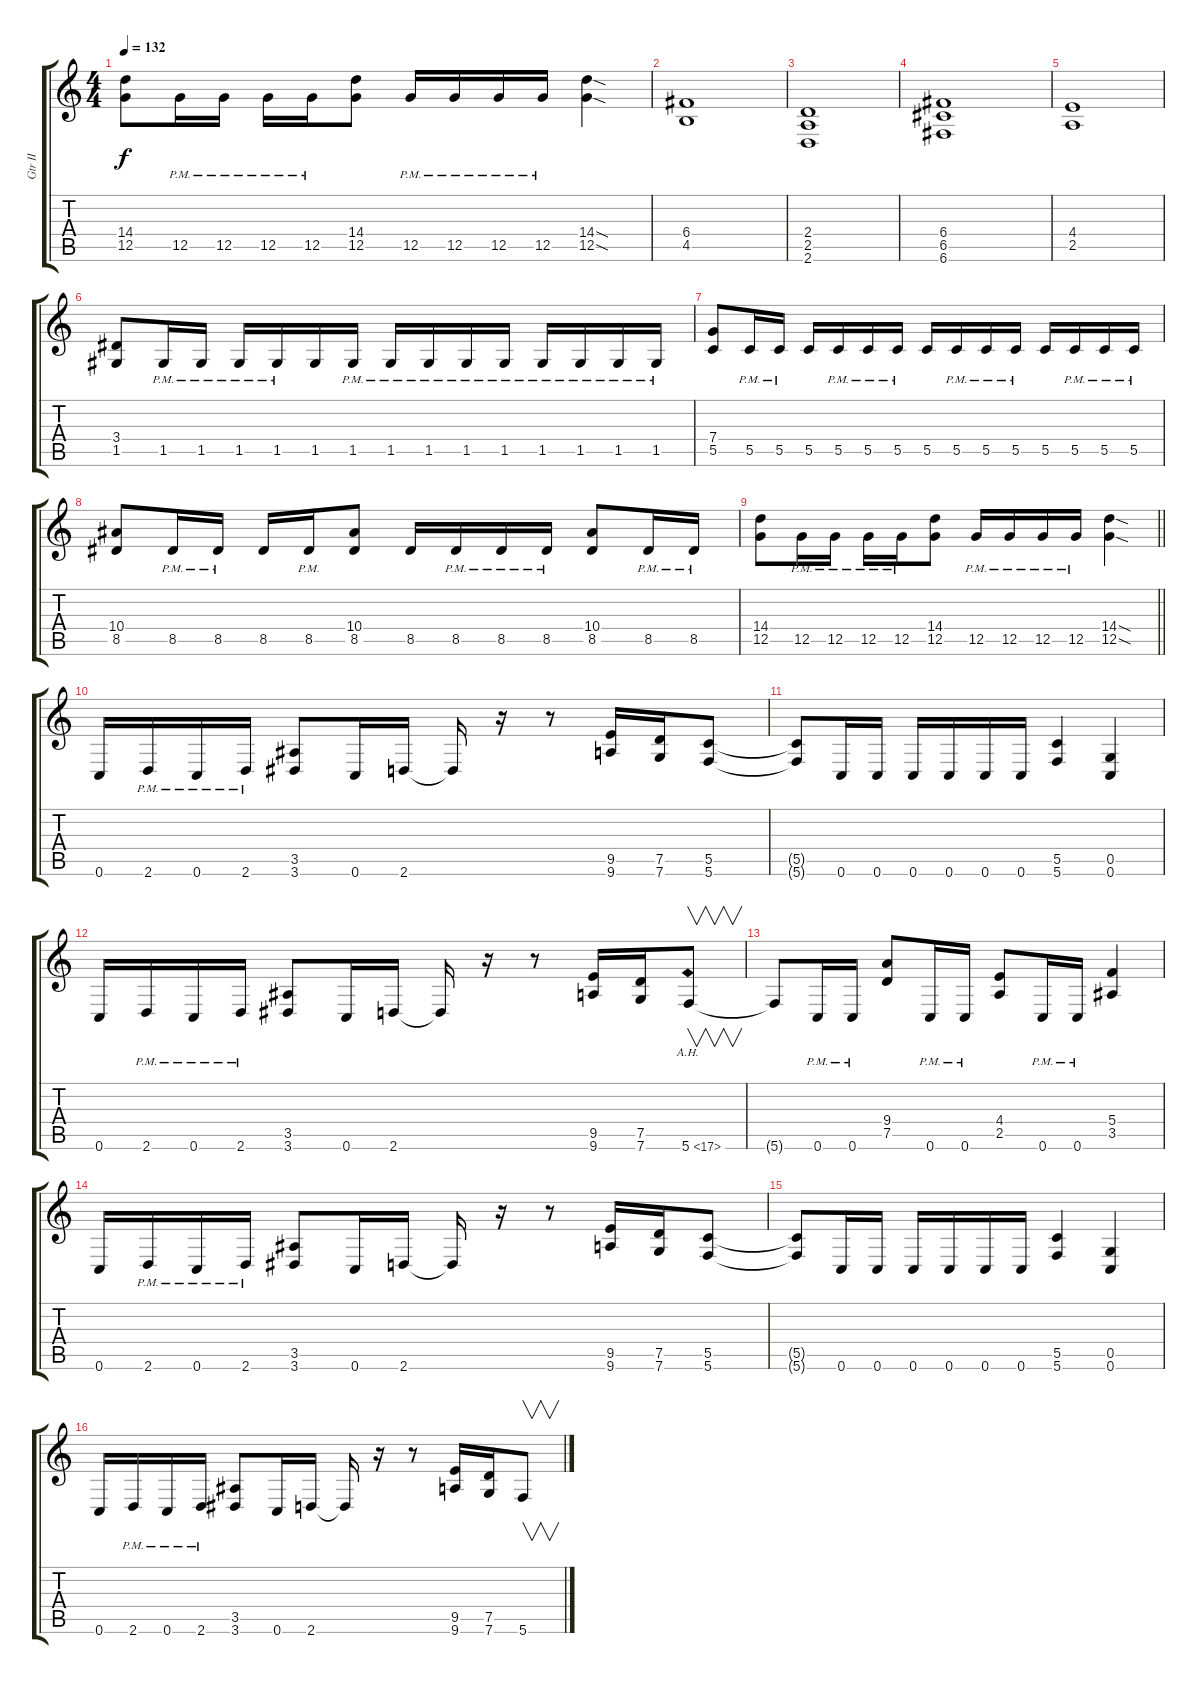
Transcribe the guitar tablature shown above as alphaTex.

\track ("Gtr II" "Gtr II") {instrument overdrivenguitar}
\staff {score tabs}
\tuning (D4 A3 F3 C3 G2 C2) {hide}
\ts (4 4)
\tempo 132
\clef g2
\ks c
(14.4 12.5).8{dy f} 12.5{pm}.16 12.5{pm}.16 12.5{pm}.16 12.5{pm}.16 (14.4 12.5).8 12.5{pm}.16 12.5{pm}.16 12.5{pm}.16 12.5{pm}.16 (14.4{sod} 12.5{sod}).4 |
(6.4 4.5).1 |
(2.4 2.5 2.6).1 |
(6.4 6.5 6.6).1 |
(4.4 2.5).1 |
(3.4 1.5).8 1.5{pm}.16 1.5{pm}.16 1.5{pm}.16 1.5{pm}.16 1.5.16 1.5{pm}.16 1.5{pm}.16 1.5{pm}.16 1.5{pm}.16 1.5{pm}.16 1.5{pm}.16 1.5{pm}.16 1.5{pm}.16 1.5{pm}.16 |
(7.4 5.5).8 5.5{pm}.16 5.5{pm}.16 5.5.16 5.5{pm}.16 5.5{pm}.16 5.5{pm}.16 5.5.16 5.5{pm}.16 5.5{pm}.16 5.5{pm}.16 5.5.16 5.5{pm}.16 5.5{pm}.16 5.5{pm}.16 |
(10.4 8.5).8 8.5{pm}.16 8.5{pm}.16 8.5.16 8.5{pm}.16 (10.4 8.5).8 8.5.16 8.5{pm}.16 8.5{pm}.16 8.5{pm}.16 (10.4 8.5).8 8.5{pm}.16 8.5{pm}.16 |
\barLineRight lightlight
(14.4 12.5).8 12.5{pm}.16 12.5{pm}.16 12.5{pm}.16 12.5{pm}.16 (14.4 12.5).8 12.5{pm}.16 12.5{pm}.16 12.5{pm}.16 12.5{pm}.16 (14.4{sod} 12.5{sod}).4 |
0.6.16{volume 10} 2.6{pm}.16 0.6{pm}.16 2.6{pm}.16 (3.5 3.6).8 0.6.16 2.6.16 2.6{t}.16 r.16 r.8 (9.5 9.6).16 (7.5 7.6).16 (5.5 5.6).8 |
(5.5{t} 5.6{t}).8 0.6.16 0.6.16 0.6.16 0.6.16 0.6.16 0.6.16 (5.5 5.6).4 (0.5 0.6).4 |
0.6.16 2.6{pm}.16 0.6{pm}.16 2.6{pm}.16 (3.5 3.6).8 0.6.16 2.6.16 2.6{t}.16 r.16 r.8 (9.5 9.6).16 (7.5 7.6).16 5.6{ah 12}.8{v} |
5.6{t}.8 0.6{pm}.16 0.6{pm}.16 (9.4 7.5).8 0.6{pm}.16 0.6{pm}.16 (4.4 2.5).8 0.6{pm}.16 0.6{pm}.16 (5.4 3.5).4 |
0.6.16 2.6{pm}.16 0.6{pm}.16 2.6{pm}.16 (3.5 3.6).8 0.6.16 2.6.16 2.6{t}.16 r.16 r.8 (9.5 9.6).16 (7.5 7.6).16 (5.5 5.6).8 |
(5.5{t} 5.6{t}).8 0.6.16 0.6.16 0.6.16 0.6.16 0.6.16 0.6.16 (5.5 5.6).4 (0.5 0.6).4 |
0.6.16 2.6{pm}.16 0.6{pm}.16 2.6{pm}.16 (3.5 3.6).8 0.6.16 2.6.16 2.6{t}.16 r.16 r.8 (9.5 9.6).16 (7.5 7.6).16 5.6.8{v}
